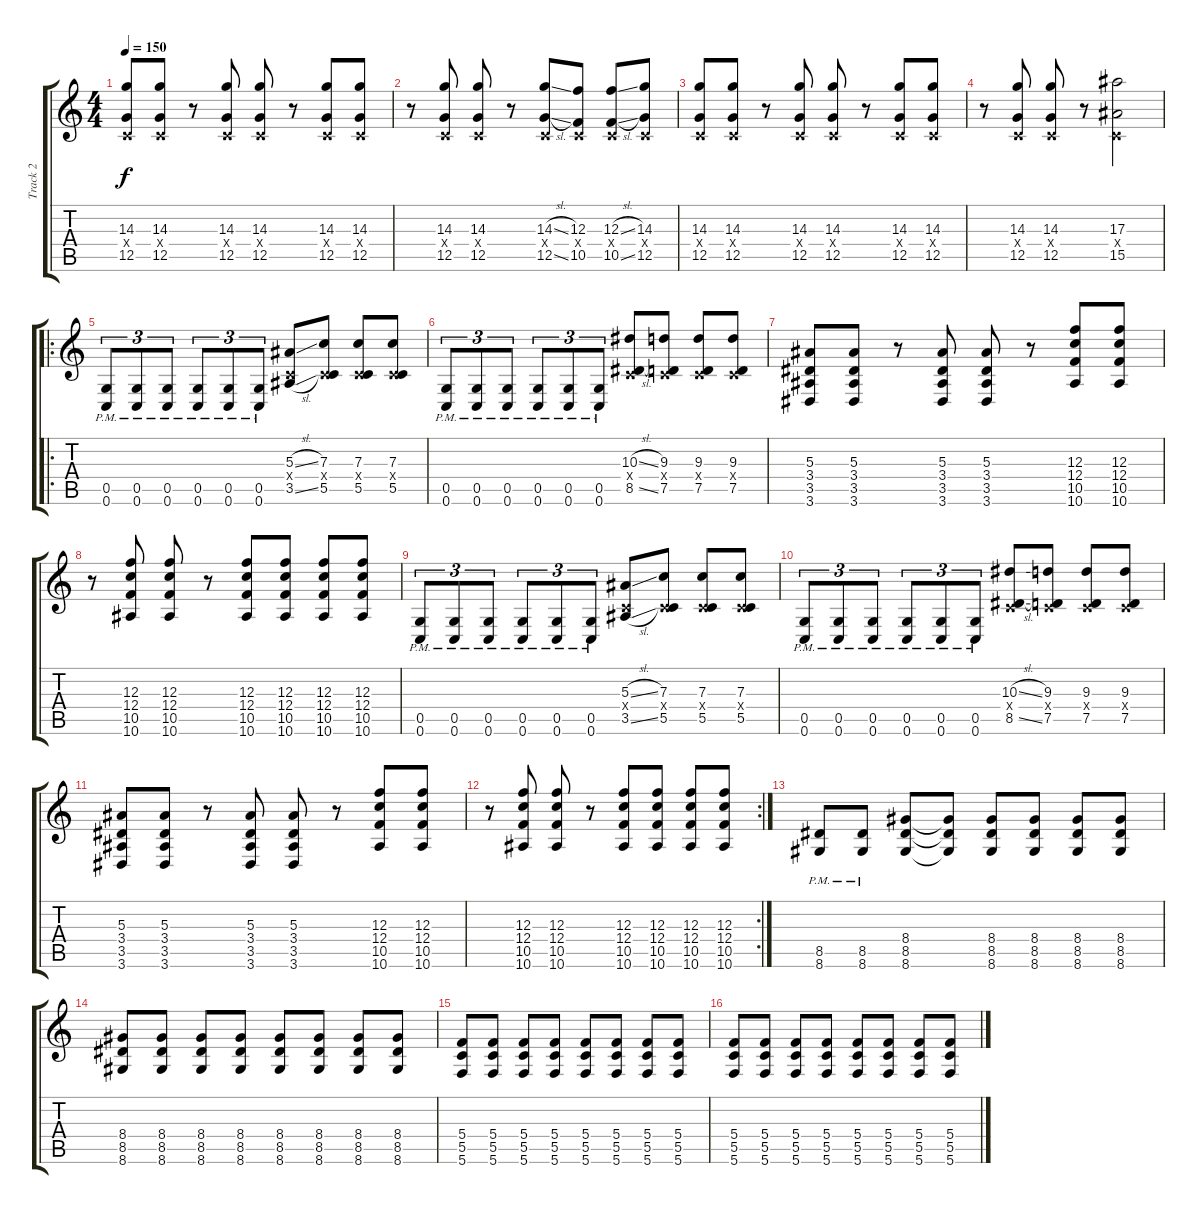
\track ("Track 2" "Track 2") {instrument overdrivenguitar}
\staff {score tabs}
\tuning (D4 A3 F3 C3 G2 C2) {hide}
\ts (4 4)
\tempo 150
\clef g2
\ks c
(14.3 0.4{x} 12.5).8{dy f} (14.3 0.4{x} 12.5).8 r.8 (14.3 0.4{x} 12.5).8 (14.3 0.4{x} 12.5).8 r.8 (14.3 0.4{x} 12.5).8 (14.3 0.4{x} 12.5).8 |
r.8 (14.3 0.4{x} 12.5).8 (14.3 0.4{x} 12.5).8 r.8 (14.3{sl} 0.4{x} 12.5{sl}).8 (12.3 0.4{x} 10.5).8 (12.3{sl} 0.4{x} 10.5{sl}).8 (14.3 0.4{x} 12.5).8 |
(14.3 0.4{x} 12.5).8 (14.3 0.4{x} 12.5).8 r.8 (14.3 0.4{x} 12.5).8 (14.3 0.4{x} 12.5).8 r.8 (14.3 0.4{x} 12.5).8 (14.3 0.4{x} 12.5).8 |
r.8 (14.3 0.4{x} 12.5).8 (14.3 0.4{x} 12.5).8 r.8 (17.3 0.4{x} 15.5).2 |
\ro
(0.5{pm} 0.6{pm}).8{tu (3 2)} (0.5{pm} 0.6{pm}).8{tu (3 2)} (0.5{pm} 0.6{pm}).8{tu (3 2)} (0.5{pm} 0.6{pm}).8{tu (3 2)} (0.5{pm} 0.6{pm}).8{tu (3 2)} (0.5{pm} 0.6{pm}).8{tu (3 2)} (5.3{sl} 0.4{x} 3.5{sl}).8 (7.3 0.4{x} 5.5).8 (7.3 0.4{x} 5.5).8 (7.3 0.4{x} 5.5).8 |
(0.5{pm} 0.6{pm}).8{tu (3 2)} (0.5{pm} 0.6{pm}).8{tu (3 2)} (0.5{pm} 0.6{pm}).8{tu (3 2)} (0.5{pm} 0.6{pm}).8{tu (3 2)} (0.5{pm} 0.6{pm}).8{tu (3 2)} (0.5{pm} 0.6{pm}).8{tu (3 2)} (10.3{sl} 0.4{x} 8.5{sl}).8 (9.3 0.4{x} 7.5).8 (9.3 0.4{x} 7.5).8 (9.3 0.4{x} 7.5).8 |
(5.3 3.4 3.5 3.6).8 (5.3 3.4 3.5 3.6).8 r.8 (5.3 3.4 3.5 3.6).8 (5.3 3.4 3.5 3.6).8 r.8 (12.3 12.4 10.5 10.6).8 (12.3 12.4 10.5 10.6).8 |
r.8 (12.3 12.4 10.5 10.6).8 (12.3 12.4 10.5 10.6).8 r.8 (12.3 12.4 10.5 10.6).8 (12.3 12.4 10.5 10.6).8 (12.3 12.4 10.5 10.6).8 (12.3 12.4 10.5 10.6).8 |
(0.5{pm} 0.6{pm}).8{tu (3 2)} (0.5{pm} 0.6{pm}).8{tu (3 2)} (0.5{pm} 0.6{pm}).8{tu (3 2)} (0.5{pm} 0.6{pm}).8{tu (3 2)} (0.5{pm} 0.6{pm}).8{tu (3 2)} (0.5{pm} 0.6{pm}).8{tu (3 2)} (5.3{sl} 0.4{x} 3.5{sl}).8 (7.3 0.4{x} 5.5).8 (7.3 0.4{x} 5.5).8 (7.3 0.4{x} 5.5).8 |
(0.5{pm} 0.6{pm}).8{tu (3 2)} (0.5{pm} 0.6{pm}).8{tu (3 2)} (0.5{pm} 0.6{pm}).8{tu (3 2)} (0.5{pm} 0.6{pm}).8{tu (3 2)} (0.5{pm} 0.6{pm}).8{tu (3 2)} (0.5{pm} 0.6{pm}).8{tu (3 2)} (10.3{sl} 0.4{x} 8.5{sl}).8 (9.3 0.4{x} 7.5).8 (9.3 0.4{x} 7.5).8 (9.3 0.4{x} 7.5).8 |
(5.3 3.4 3.5 3.6).8 (5.3 3.4 3.5 3.6).8 r.8 (5.3 3.4 3.5 3.6).8 (5.3 3.4 3.5 3.6).8 r.8 (12.3 12.4 10.5 10.6).8 (12.3 12.4 10.5 10.6).8 |
\rc 2
r.8 (12.3 12.4 10.5 10.6).8 (12.3 12.4 10.5 10.6).8 r.8 (12.3 12.4 10.5 10.6).8 (12.3 12.4 10.5 10.6).8 (12.3 12.4 10.5 10.6).8 (12.3 12.4 10.5 10.6).8 |
(8.5{pm} 8.6{pm}).8 (8.5{pm} 8.6{pm}).8 (8.4 8.5 8.6).8 (8.4{t} 8.5{t} 8.6{t}).8 (8.4 8.5 8.6).8 (8.4 8.5 8.6).8 (8.4 8.5 8.6).8 (8.4 8.5 8.6).8 |
(8.4 8.5 8.6).8 (8.4 8.5 8.6).8 (8.4 8.5 8.6).8 (8.4 8.5 8.6).8 (8.4 8.5 8.6).8 (8.4 8.5 8.6).8 (8.4 8.5 8.6).8 (8.4 8.5 8.6).8 |
(5.4 5.5 5.6).8 (5.4 5.5 5.6).8 (5.4 5.5 5.6).8 (5.4 5.5 5.6).8 (5.4 5.5 5.6).8 (5.4 5.5 5.6).8 (5.4 5.5 5.6).8 (5.4 5.5 5.6).8 |
(5.4 5.5 5.6).8 (5.4 5.5 5.6).8 (5.4 5.5 5.6).8 (5.4 5.5 5.6).8 (5.4 5.5 5.6).8 (5.4 5.5 5.6).8 (5.4 5.5 5.6).8 (5.4 5.5 5.6).8
